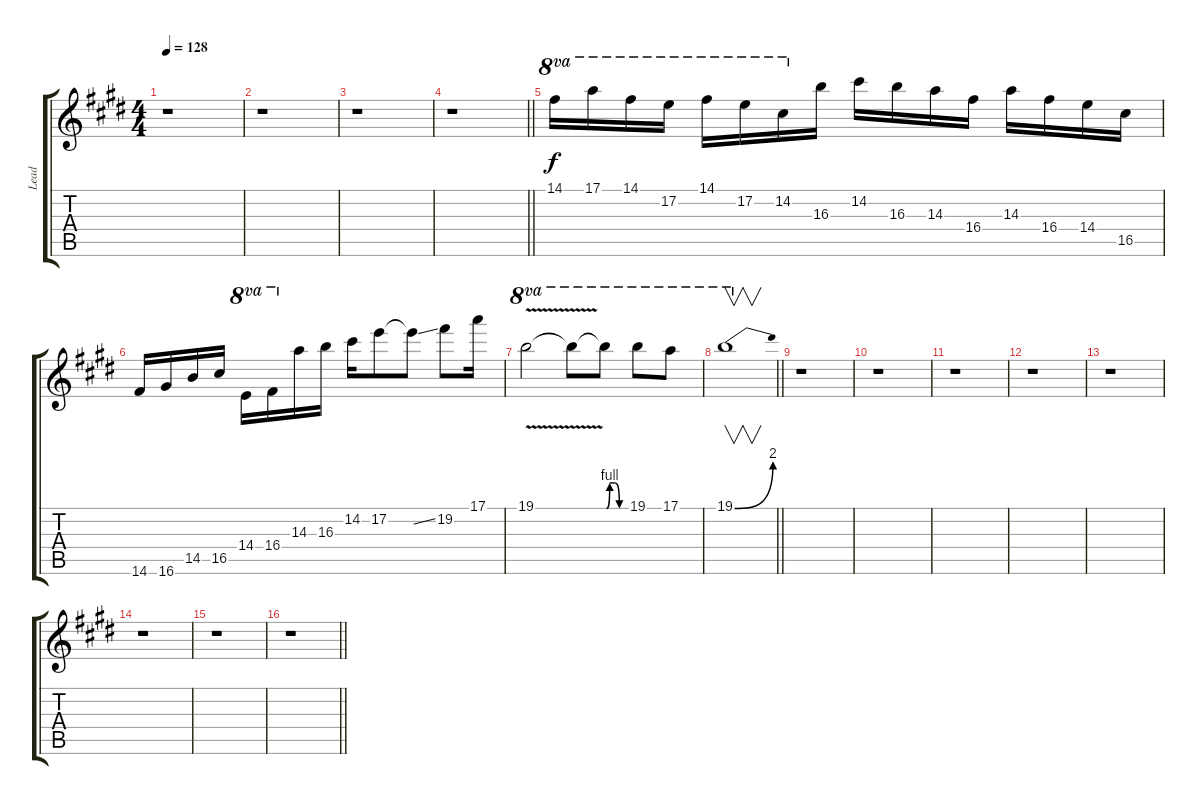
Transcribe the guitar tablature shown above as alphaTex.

\track ("Lead" "Lead") {instrument distortionguitar}
\staff {score tabs}
\tuning (E4 B3 G3 D3 A2 E2) {hide}
\ts (4 4)
\tempo 128
\clef g2
\ks c#minor
r.1{dy f} |
\ks e
r.1 |
\ks c#minor
r.1 |
\barLineRight lightlight
r.1 |
\ks e
14.1.16{ot 8va} 17.1.16{ot 8va} 14.1.16{ot 8va} 17.2.16{ot 8va} 14.1.16{ot 8va} 17.2.16{ot 8va} 14.2.16{ot 8va} 16.3.16 14.2.16 16.3.16 14.3.16 16.4.16 14.3.16 16.4.16 14.4.16 16.5.16 |
\ks c#minor
14.6.16 16.6.16 14.5.16 16.5.16 14.4.16{ot 8va} 16.4.16{ot 8va} 14.3.16 16.3.16 14.2.16 17.2.8 17.2{ss t}.8 19.2.8 17.1.16 |
\ks e
19.1{v}.2{ot 8va} 19.1{t}.8{ot 8va} 19.1{be (custom 0 0 10 4 25 4 40 0 60 0) t}.8{ot 8va} 19.1.8{ot 8va} 17.1.8{ot 8va} |
\barLineRight lightlight
\ks c#minor
19.1{be (bend 0 0 60 8)}.1{v ot 8va} |
\ks e
r.1 |
\ks c#minor
r.1 |
r.1 |
r.1 |
\ks e
r.1 |
\ks c#minor
r.1 |
r.1 |
\barLineRight lightlight
r.1
